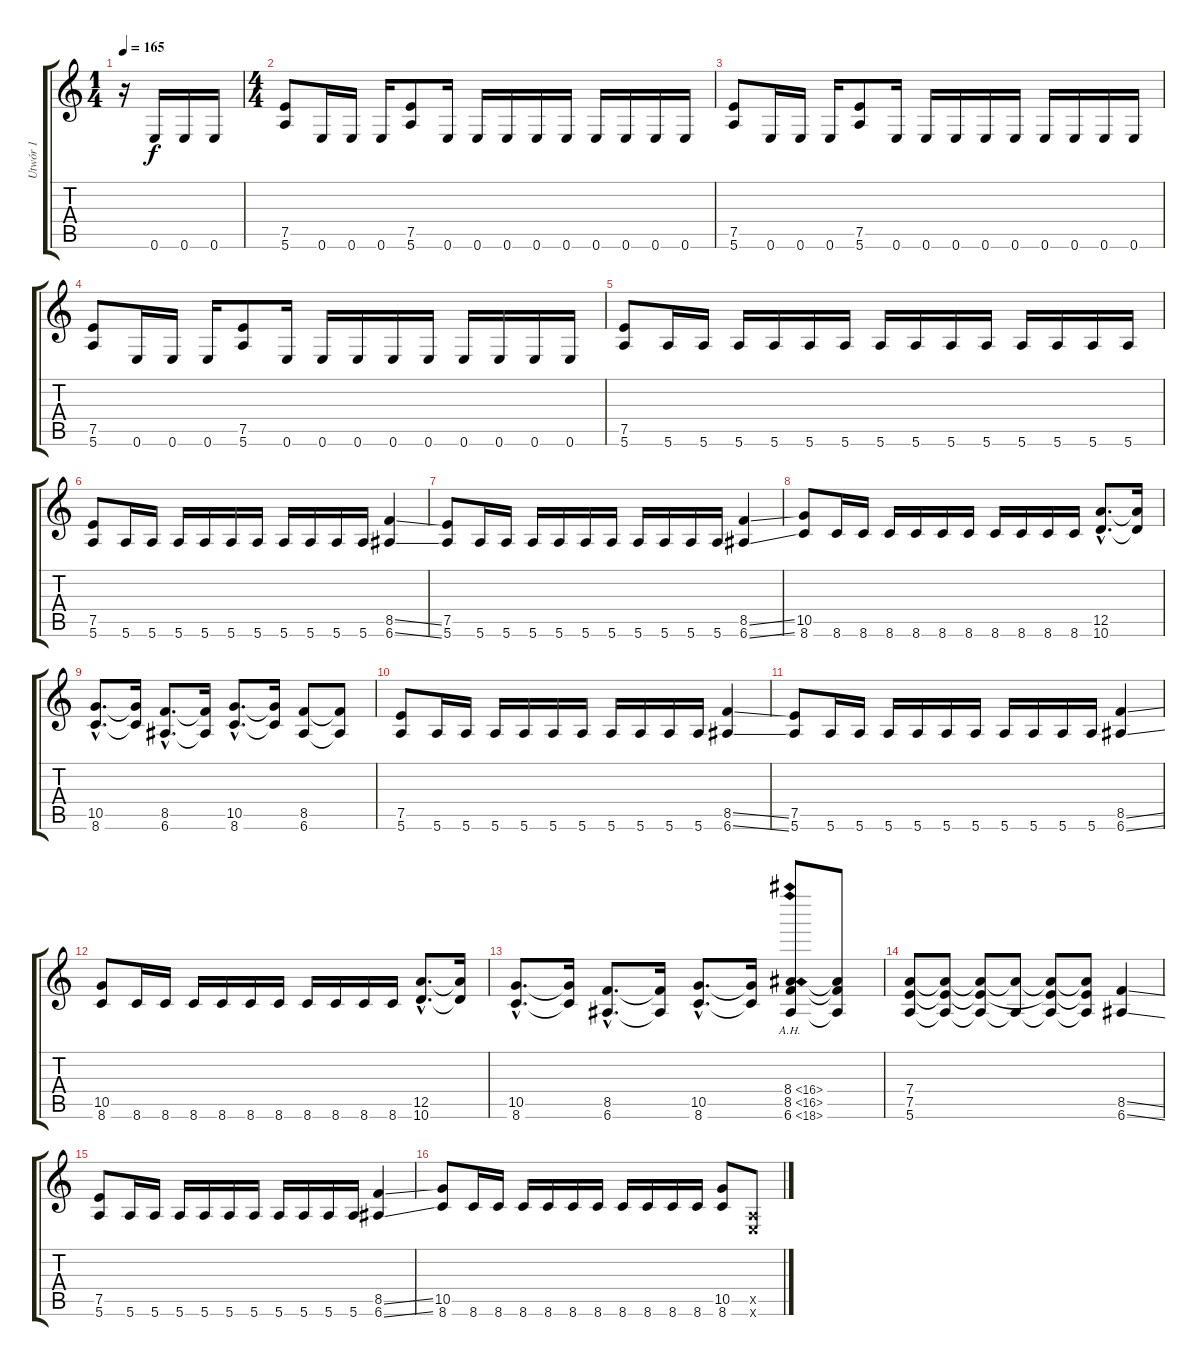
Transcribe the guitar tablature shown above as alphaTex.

\track ("Utwór 1" "Utwór 1") {instrument distortionguitar}
\staff {score tabs}
\tuning (E4 B3 G3 D3 A2 E2) {hide}
\ts (1 4)
\tempo 165
\clef g2
\ks c
r.16{txt "" dy f instrument distortionguitar} 0.6.16 0.6.16 0.6.16 |
\ts (4 4)
(7.5 5.6).8 0.6.16 0.6.16 0.6.16 (7.5 5.6).8 0.6.16 0.6.16 0.6.16 0.6.16 0.6.16 0.6.16 0.6.16 0.6.16 0.6.16 |
(7.5 5.6).8 0.6.16 0.6.16 0.6.16 (7.5 5.6).8 0.6.16 0.6.16 0.6.16 0.6.16 0.6.16 0.6.16 0.6.16 0.6.16 0.6.16 |
(7.5 5.6).8 0.6.16 0.6.16 0.6.16 (7.5 5.6).8 0.6.16 0.6.16 0.6.16 0.6.16 0.6.16 0.6.16 0.6.16 0.6.16 0.6.16 |
(7.5 5.6).8 5.6.16 5.6.16 5.6.16 5.6.16 5.6.16 5.6.16 5.6.16 5.6.16 5.6.16 5.6.16 5.6.16 5.6.16 5.6.16 5.6.16 |
(7.5 5.6).8 5.6.16 5.6.16 5.6.16 5.6.16 5.6.16 5.6.16 5.6.16 5.6.16 5.6.16 5.6.16 (8.5{ss} 6.6{ss}).4 |
(7.5 5.6).8 5.6.16 5.6.16 5.6.16 5.6.16 5.6.16 5.6.16 5.6.16 5.6.16 5.6.16 5.6.16 (8.5{ss} 6.6{ss}).4 |
(10.5 8.6).8 8.6.16 8.6.16 8.6.16 8.6.16 8.6.16 8.6.16 8.6.16 8.6.16 8.6.16 8.6.16 (12.5{hac} 10.6{hac}).8{d} (12.5{t} 10.6{t}).16 |
(10.5{hac} 8.6{hac}).8{d} (10.5{t} 8.6{t}).16 (8.5{hac} 6.6{hac}).8{d} (8.5{t} 6.6{t}).16 (10.5{hac} 8.6{hac}).8{d} (10.5{t} 8.6{t}).16 (8.5 6.6).8 (8.5{t} 6.6{t}).8 |
(7.5 5.6).8 5.6.16 5.6.16 5.6.16 5.6.16 5.6.16 5.6.16 5.6.16 5.6.16 5.6.16 5.6.16 (8.5{ss} 6.6{ss}).4 |
(7.5 5.6).8 5.6.16 5.6.16 5.6.16 5.6.16 5.6.16 5.6.16 5.6.16 5.6.16 5.6.16 5.6.16 (8.5{ss} 6.6{ss}).4 |
(10.5 8.6).8 8.6.16 8.6.16 8.6.16 8.6.16 8.6.16 8.6.16 8.6.16 8.6.16 8.6.16 8.6.16 (12.5{hac} 10.6{hac}).8{d} (12.5{t} 10.6{t}).16 |
(10.5{hac} 8.6{hac}).8{d} (10.5{t} 8.6{t}).16 (8.5{hac} 6.6{hac}).8{d} (8.5{t} 6.6{t}).16 (10.5{hac} 8.6{hac}).8{d} (10.5{t} 8.6{t}).16 (8.4{ah 8} 8.5{ah 8} 6.6{ah 12}).8 (8.4{t} 8.5{t} 6.6{t}).8 |
(7.4 7.5 5.6).8 (7.4{t} 7.5{t} 5.6{t}).8 (7.4{t} 7.5{t} 5.6{t}).8 (7.4{t} 5.6{t}).8 (7.4{t} 7.5{t} 5.6{t}).8 (7.4{t} 7.5{t} 5.6{t}).8 (8.5{ss} 6.6{ss}).4 |
(7.5 5.6).8 5.6.16 5.6.16 5.6.16 5.6.16 5.6.16 5.6.16 5.6.16 5.6.16 5.6.16 5.6.16 (8.5{ss} 6.6{ss}).4 |
(10.5 8.6).8 8.6.16 8.6.16 8.6.16 8.6.16 8.6.16 8.6.16 8.6.16 8.6.16 8.6.16 8.6.16 (10.5 8.6).8 (0.5{x} 0.6{x}).8
